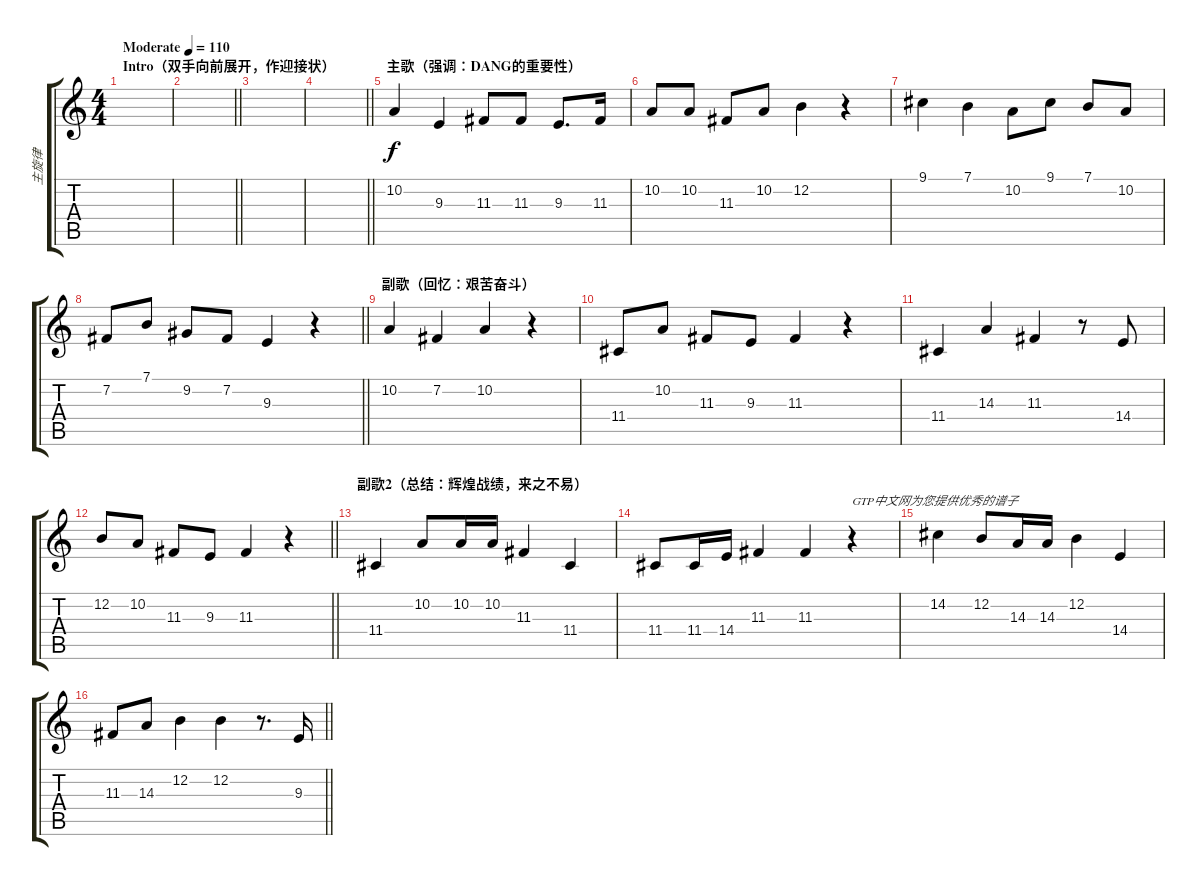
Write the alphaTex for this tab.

\track ("主旋律" "主旋律") {instrument whistle}
\staff {score tabs}
\tuning (E4 B3 G3 D3 A2 E2) {hide}
\ts (4 4)
\section ("" "Intro（双手向前展开，作迎接状）")
\tempo (110 "Moderate")
\clef g2
\ks c
|
\barLineRight lightlight
|
\section ("" "")
|
\barLineRight lightlight
|
\section ("" "主歌（强调：DANG的重要性）")
10.2.4 9.3.4 11.3.8 11.3.8 9.3.8{d} 11.3.16 |
10.2.8 10.2.8 11.3.8 10.2.8 12.2.4 r.4 |
9.1.4 7.1.4 10.2.8 9.1.8 7.1.8 10.2.8 |
\barLineRight lightlight
7.2.8 7.1.8 9.2.8 7.2.8 9.3.4 r.4 |
\section ("" "副歌（回忆：艰苦奋斗）")
10.2.4 7.2.4 10.2.4 r.4 |
11.4.8 10.2.8 11.3.8 9.3.8 11.3.4 r.4 |
11.4.4 14.3.4 11.3.4 r.8 14.4.8 |
\barLineRight lightlight
12.2.8 10.2.8 11.3.8 9.3.8 11.3.4 r.4 |
\section ("" "副歌2（总结：辉煌战绩，来之不易）")
11.4.4 10.2.8 10.2.16 10.2.16 11.3.4 11.4.4 |
11.4.8 11.4.16 14.4.16 11.3.4 11.3.4 r.4{txt "GTP中文网为您提供优秀的谱子"} |
14.2.4 12.2.8 14.3.16 14.3.16 12.2.4 14.4.4 |
\barLineRight lightlight
11.3.8 14.3.8 12.2.4 12.2.4 r.8{d} 9.3.16
